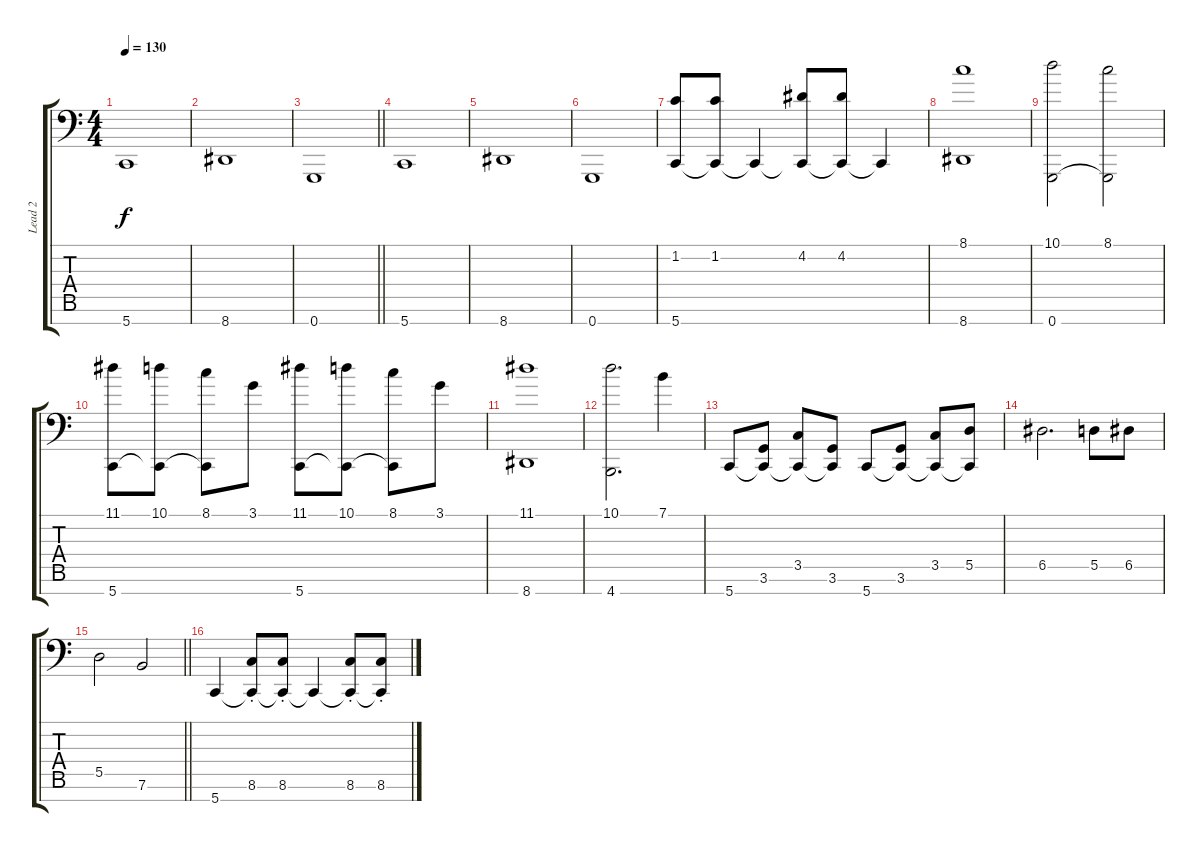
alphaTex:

\track ("Lead 2" "Lead 2") {instrument lead2sawtooth}
\staff {score tabs}
\tuning (E4 B3 G3 D3 A2 E2 G1) {hide}
\ts (4 4)
\tempo 130
\clef f4
\ks c
5.7{t}.1{dy f} |
8.7.1 |
\barLineRight lightlight
0.7.1 |
\section ("" "")
5.7.1 |
8.7.1 |
0.7.1 |
(1.2 5.7).8 (1.2 5.7{t}).8 5.7{t}.4 (4.2 5.7{t}).8 (4.2 5.7{t}).8 5.7{t}.4 |
(8.1 8.7).1 |
(10.1 0.7).2 (8.1 0.7{t}).2 |
(11.1 5.7).8 (10.1 5.7{t}).8 (8.1 5.7{t}).8 3.1.8 (11.1 5.7).8 (10.1 5.7{t}).8 (8.1 5.7{t}).8 3.1.8 |
(11.1 8.7).1 |
(10.1 4.7).2{d} 7.1.4 |
5.7.8 (3.6 5.7{t}).8 (3.5 5.7{t}).8 (3.6 5.7{t}).8 5.7.8 (3.6 5.7{t}).8 (3.5 5.7{t}).8 (5.5 5.7{t}).8 |
6.5.2{d} 5.5.8 6.5.8 |
\barLineRight lightlight
5.5.2 7.6.2 |
\section ("" "")
5.7.4 (8.6{st} 5.7{t}).8 (8.6{st} 5.7{t}).8 5.7{t}.4 (8.6{st} 5.7{t}).8 (8.6{st} 5.7{t}).8
